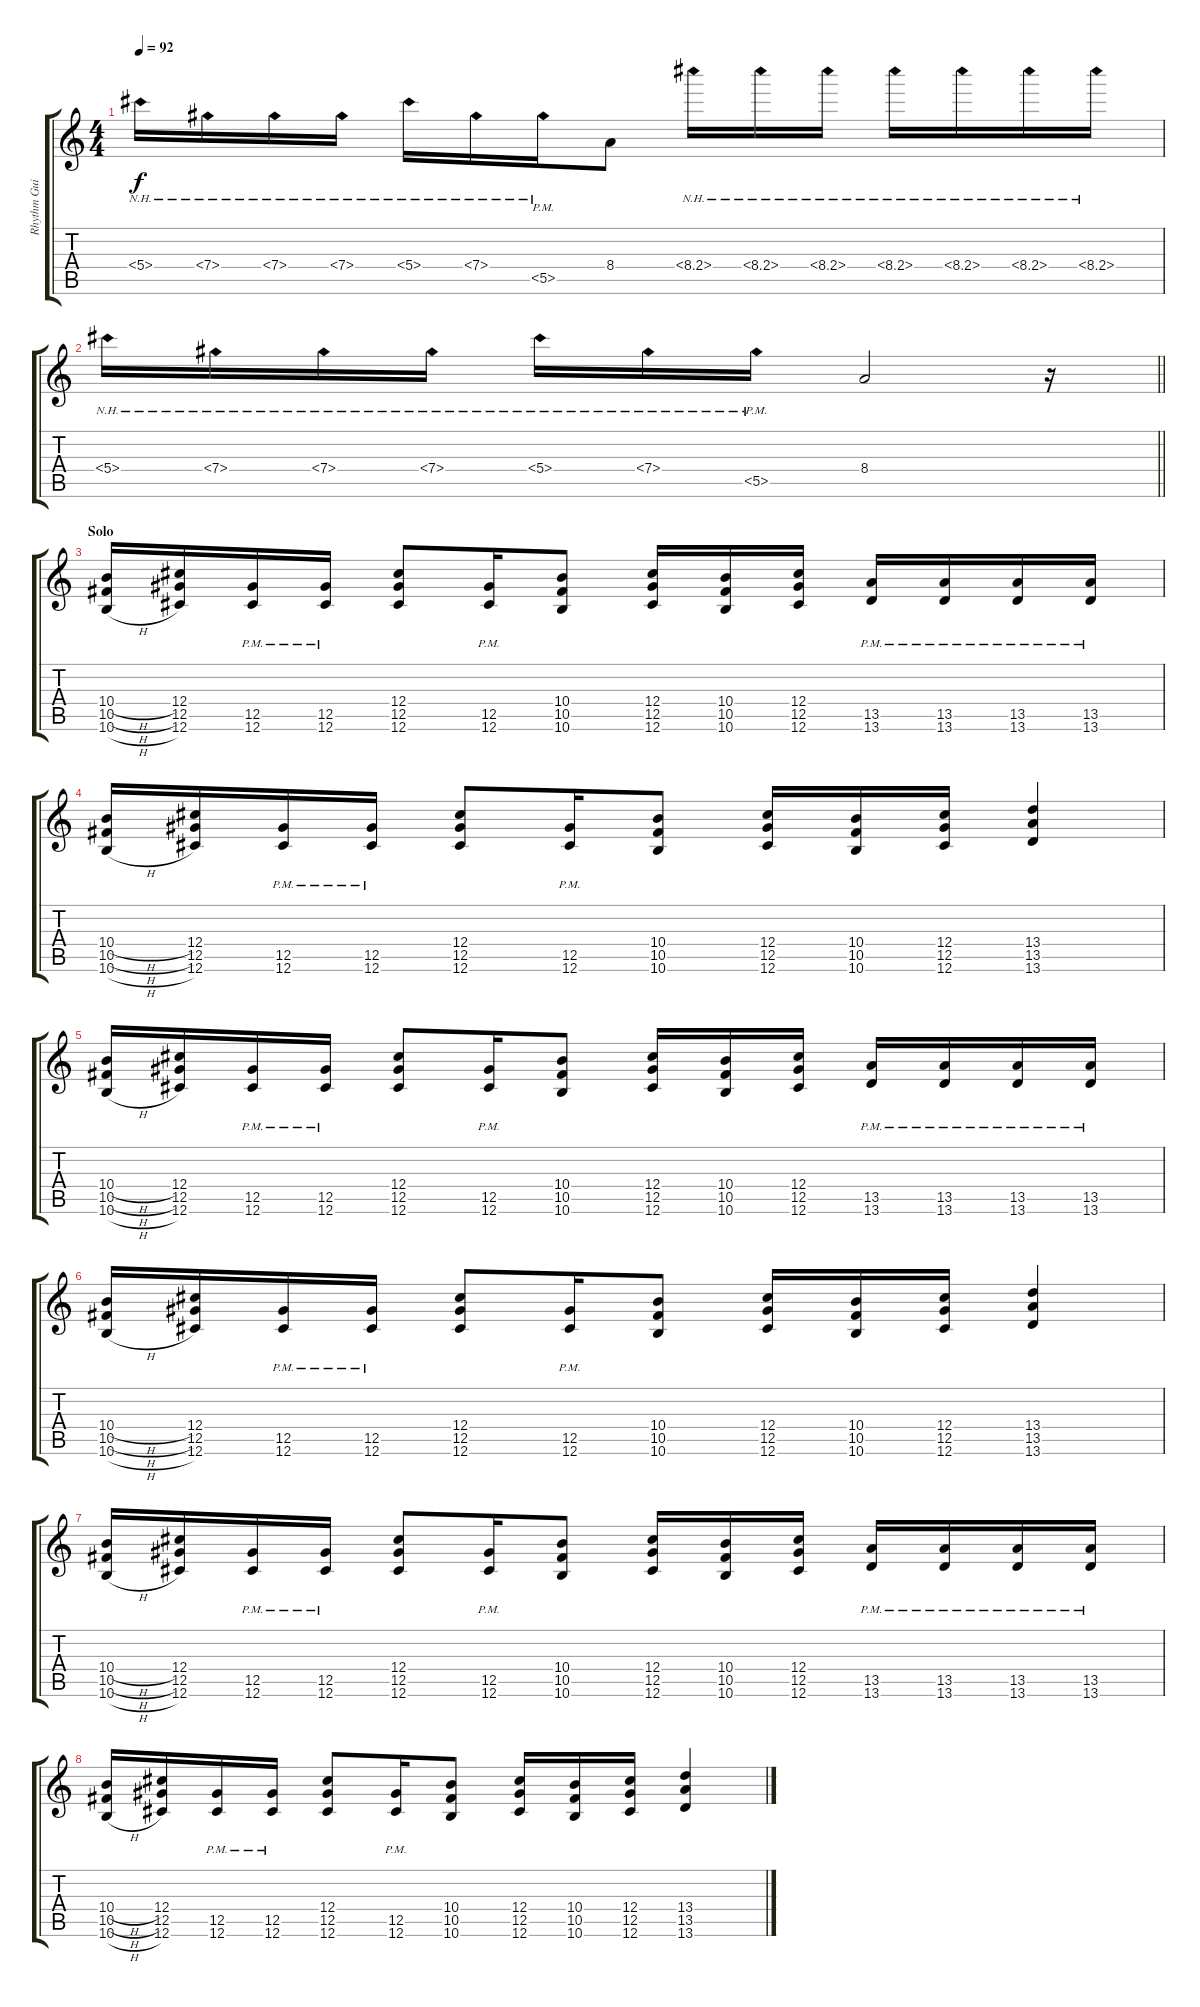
\track ("Rhythm Guitar" "Rhythm Gui") {instrument distortionguitar}
\staff {score tabs}
\tuning (Eb4 Bb3 Gb3 Db3 Ab2 Db2) {hide}
\ts (4 4)
\tempo 92
\clef g2
\ks c
5.4{nh}.16{dy f} 7.4{nh}.16 7.4{nh}.16 7.4{nh}.16 5.4{nh}.16 7.4{nh}.16 5.5{nh pm}.16 8.4.8 8.4{nh}.16 8.4{nh}.16 8.4{nh}.16 8.4{nh}.16 8.4{nh}.16 8.4{nh}.16 8.4{nh}.16 |
\barLineRight lightlight
5.4{nh}.16 7.4{nh}.16 7.4{nh}.16 7.4{nh}.16 5.4{nh}.16 7.4{nh}.16 5.5{nh pm}.16 8.4.2 r.16 |
\section ("" "Solo")
(10.4{h} 10.5{h} 10.6{h}).16{volume 14 balance 8 instrument distortionguitar} (12.4 12.5 12.6).16 (12.5{pm} 12.6{pm}).16 (12.5{pm} 12.6{pm}).16 (12.4 12.5 12.6).8 (12.5{pm} 12.6{pm}).16 (10.4 10.5 10.6).8 (12.4 12.5 12.6).16 (10.4 10.5 10.6).16 (12.4 12.5 12.6).16 (13.5{pm} 13.6{pm}).16 (13.5{pm} 13.6{pm}).16 (13.5{pm} 13.6{pm}).16 (13.5{pm} 13.6{pm}).16 |
(10.4{h} 10.5{h} 10.6{h}).16 (12.4 12.5 12.6).16 (12.5{pm} 12.6{pm}).16 (12.5{pm} 12.6{pm}).16 (12.4 12.5 12.6).8 (12.5{pm} 12.6{pm}).16 (10.4 10.5 10.6).8 (12.4 12.5 12.6).16 (10.4 10.5 10.6).16 (12.4 12.5 12.6).16 (13.4 13.5 13.6).4 |
(10.4{h} 10.5{h} 10.6{h}).16 (12.4 12.5 12.6).16 (12.5{pm} 12.6{pm}).16 (12.5{pm} 12.6{pm}).16 (12.4 12.5 12.6).8 (12.5{pm} 12.6{pm}).16 (10.4 10.5 10.6).8 (12.4 12.5 12.6).16 (10.4 10.5 10.6).16 (12.4 12.5 12.6).16 (13.5{pm} 13.6{pm}).16 (13.5{pm} 13.6{pm}).16 (13.5{pm} 13.6{pm}).16 (13.5{pm} 13.6{pm}).16 |
(10.4{h} 10.5{h} 10.6{h}).16 (12.4 12.5 12.6).16 (12.5{pm} 12.6{pm}).16 (12.5{pm} 12.6{pm}).16 (12.4 12.5 12.6).8 (12.5{pm} 12.6{pm}).16 (10.4 10.5 10.6).8 (12.4 12.5 12.6).16 (10.4 10.5 10.6).16 (12.4 12.5 12.6).16 (13.4 13.5 13.6).4 |
(10.4{h} 10.5{h} 10.6{h}).16 (12.4 12.5 12.6).16 (12.5{pm} 12.6{pm}).16 (12.5{pm} 12.6{pm}).16 (12.4 12.5 12.6).8 (12.5{pm} 12.6{pm}).16 (10.4 10.5 10.6).8 (12.4 12.5 12.6).16 (10.4 10.5 10.6).16 (12.4 12.5 12.6).16 (13.5{pm} 13.6{pm}).16 (13.5{pm} 13.6{pm}).16 (13.5{pm} 13.6{pm}).16 (13.5{pm} 13.6{pm}).16 |
(10.4{h} 10.5{h} 10.6{h}).16 (12.4 12.5 12.6).16 (12.5{pm} 12.6{pm}).16 (12.5{pm} 12.6{pm}).16 (12.4 12.5 12.6).8 (12.5{pm} 12.6{pm}).16 (10.4 10.5 10.6).8 (12.4 12.5 12.6).16 (10.4 10.5 10.6).16 (12.4 12.5 12.6).16 (13.4 13.5 13.6).4
